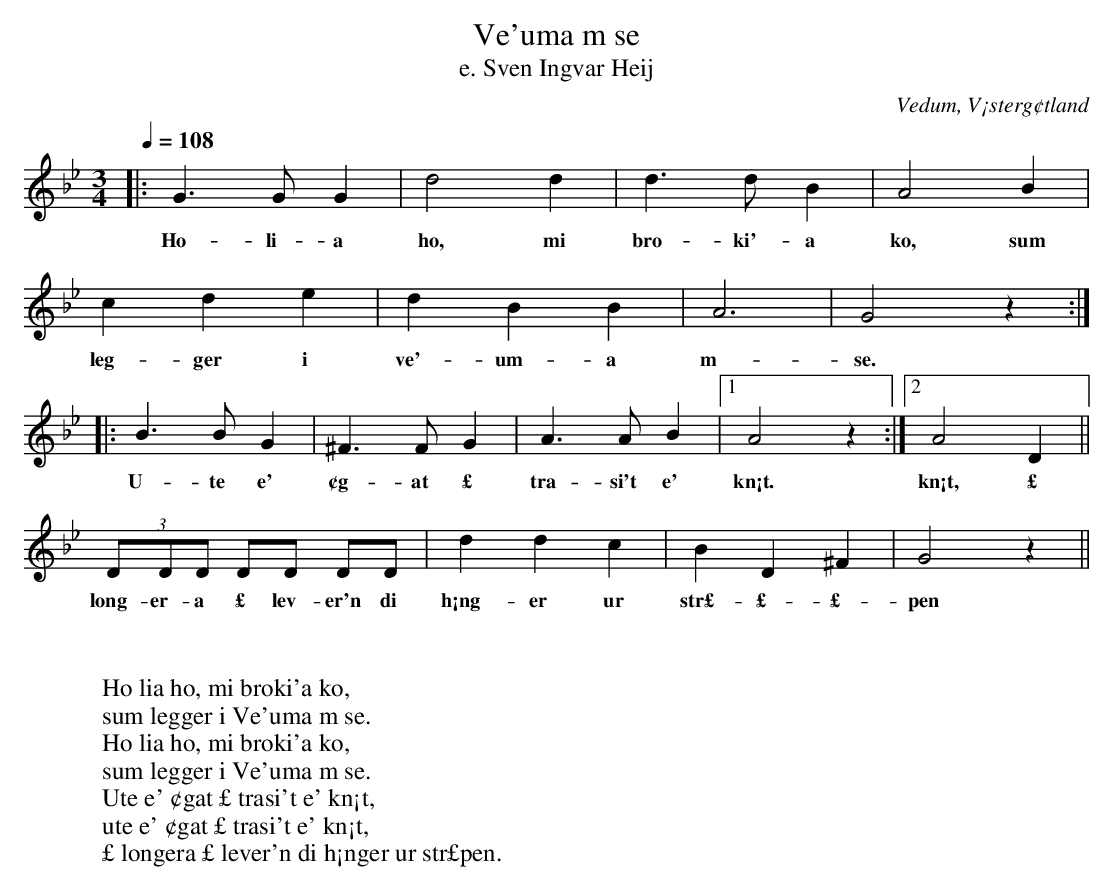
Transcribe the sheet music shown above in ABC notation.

X:1
T:Ve'uma m se
T:e. Sven Ingvar Heij
O:Vedum, V¡sterg¢tland
W:
W:
W:Ho lia ho, mi broki'a ko,
W:sum legger i Ve'uma m se.
W:Ho lia ho, mi broki'a ko,
W:sum legger i Ve'uma m se.
W:Ute e' ¢gat £ trasi't e' kn¡t,
W:ute e' ¢gat £ trasi't e' kn¡t,
W:£ longera £ lever'n di h¡nger ur str£pen.
M:3/4
L:1/8
Q:1/4=108
K:Gm
|:G3GG2 | d4 d2 | d3d B2 | A4 B2|
w:Ho-li-a ho, mi bro-ki'-a ko, sum
c2d2e2 |d2 B2 B2 | A6 | G4z2 :|
w:leg-ger i ve'-um-a m -se.
|:B3BG2 | ^F3FG2 | A3AB2 |1 A4z2 :|2 A4 D2 ||
w:U-te e' ¢g-at £ tra-si't e' kn¡t. kn¡t, £
(3DDD DD DD| d2d2c2 | B2D2^F2 | G4z2 ||
w:long-er-a £ lev-er'n di h¡ng-er ur str£-£-£-pen
